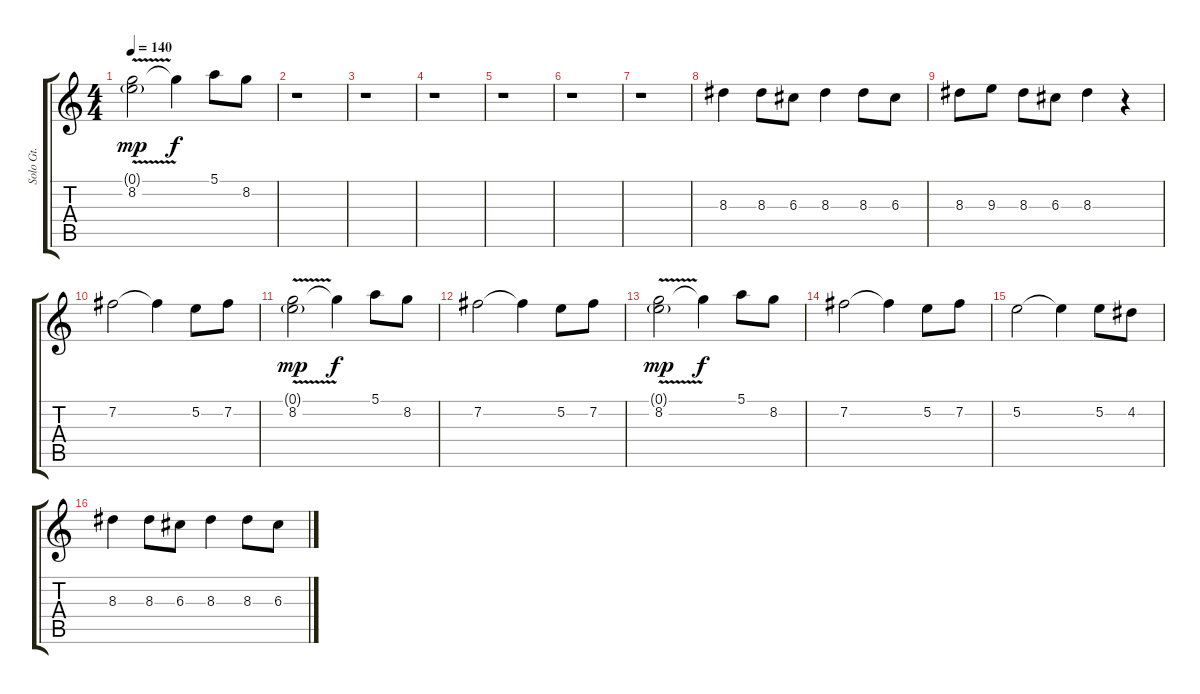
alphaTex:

\track ("Solo Gt." "Solo Gt.") {instrument distortionguitar}
\staff {score tabs}
\tuning (E4 B3 G3 D3 A2 E2) {hide}
\ts (4 4)
\tempo 140
\clef g2
\ks c
(0.1{v g} 8.2).2{dy mp} 8.2{t}.4{dy f} 5.1.8 8.2.8 |
r.1 |
r.1 |
r.1 |
r.1 |
r.1 |
r.1 |
8.3.4{volume 13 instrument overdrivenguitar} 8.3.8 6.3.8 8.3.4 8.3.8 6.3.8 |
8.3.8 9.3.8 8.3.8 6.3.8 8.3.4 r.4 |
7.2.2{instrument distortionguitar} 7.2{t}.4 5.2.8 7.2.8 |
(0.1{v g} 8.2).2{dy mp} 8.2{t}.4{dy f} 5.1.8 8.2.8 |
7.2.2 7.2{t}.4 5.2.8 7.2.8 |
(0.1{v g} 8.2).2{dy mp} 8.2{t}.4{dy f} 5.1.8 8.2.8 |
7.2.2 7.2{t}.4 5.2.8 7.2.8 |
5.2.2 5.2{t}.4 5.2.8 4.2.8 |
8.3.4{volume 13 instrument overdrivenguitar} 8.3.8 6.3.8 8.3.4 8.3.8 6.3.8
